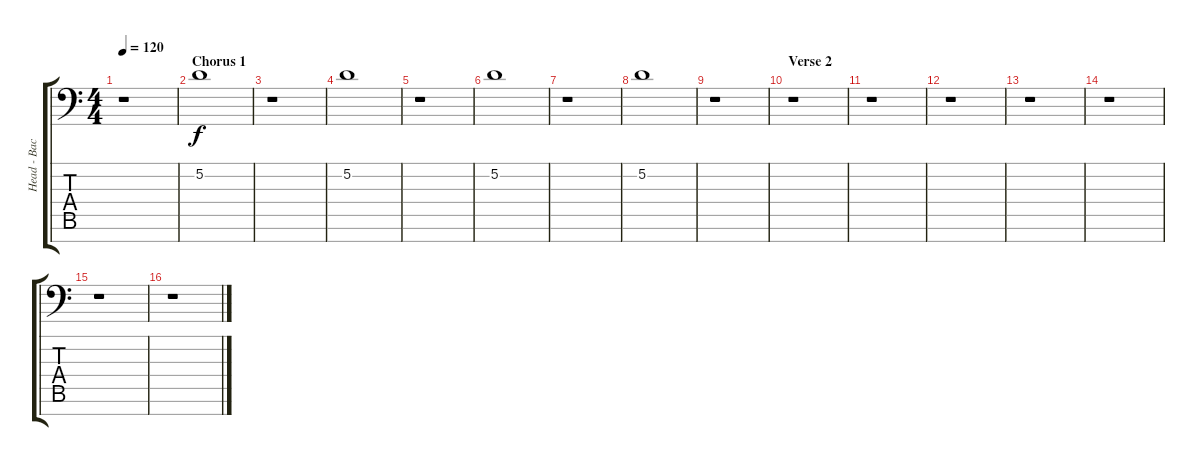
\track ("Head - Backing Vocals" "Head - Bac") {instrument trumpet}
\staff {score tabs}
\tuning (D4 A3 F3 C3 G2 D2 A1) {hide}
\ts (4 4)
\tempo 120
\clef f4
\ks c
r.1{dy mf} |
\section ("" "Chorus 1")
5.2.1{dy f} |
r.1 |
5.2.1 |
r.1 |
5.2.1 |
r.1 |
5.2.1 |
r.1 |
\section ("" "Verse 2")
r.1 |
r.1 |
r.1 |
r.1 |
r.1 |
r.1 |
r.1
